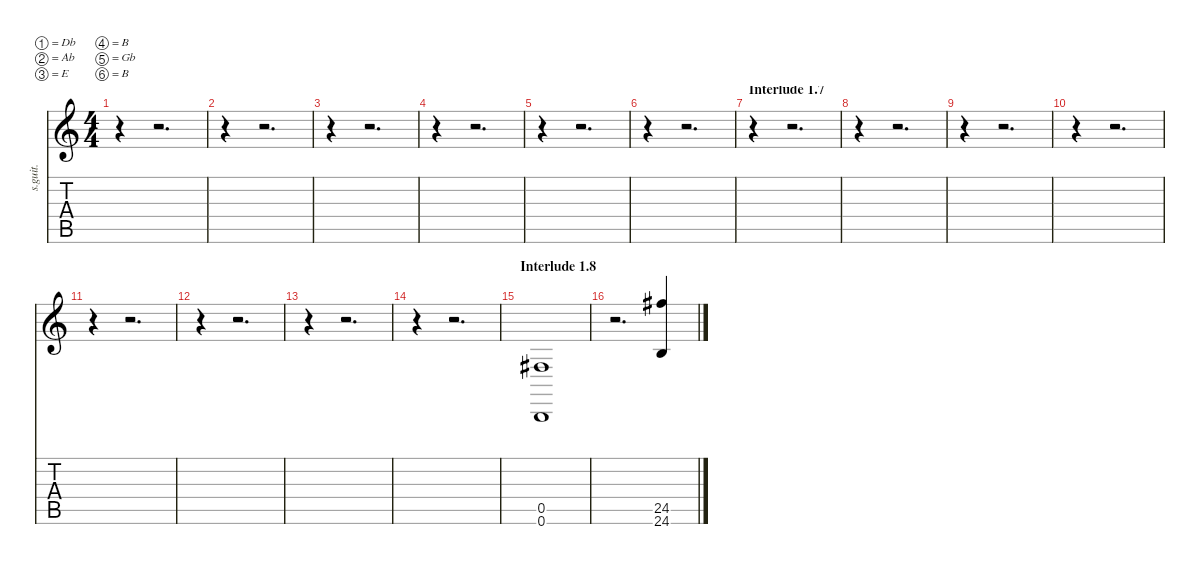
\defaultSystemsLayout 4
\hideDynamics
\bracketExtendMode nobrackets
\track ("Craig Jones" "s.guit.") {instrument lead2sawtooth}
\staff {score tabs}
\tuning (Db6 Ab3 E3 B2 Gb2 B0)
\displaytranspose 12
\ts (4 4)
\tempo (200 hide)
\clef g2
\ks c
r.4{dy fff} r.2{d} |
r.4 r.2{d} |
r.4 r.2{d} |
r.4 r.2{d} |
r.4 r.2{d} |
r.4 r.2{d} |
\section ("" "Interlude 1.7")
r.4 r.2{d} |
r.4 r.2{d} |
r.4 r.2{d} |
r.4 r.2{d} |
r.4 r.2{d} |
\tempo (210 hide)
r.4 r.2{d} |
r.4 r.2{d} |
r.4 r.2{d} |
\section ("" "Interlude 1.8")
\tempo (200 hide)
(0.5{acc #} 0.6).1{lyrics (0 "") lyrics (1 "") lyrics (2 "") lyrics (3 "") lyrics (4 "") dy f} |
r.2{d} (24.5{acc #} 24.6).4{lyrics (0 "") lyrics (1 "") lyrics (2 "") lyrics (3 "") lyrics (4 "")}
